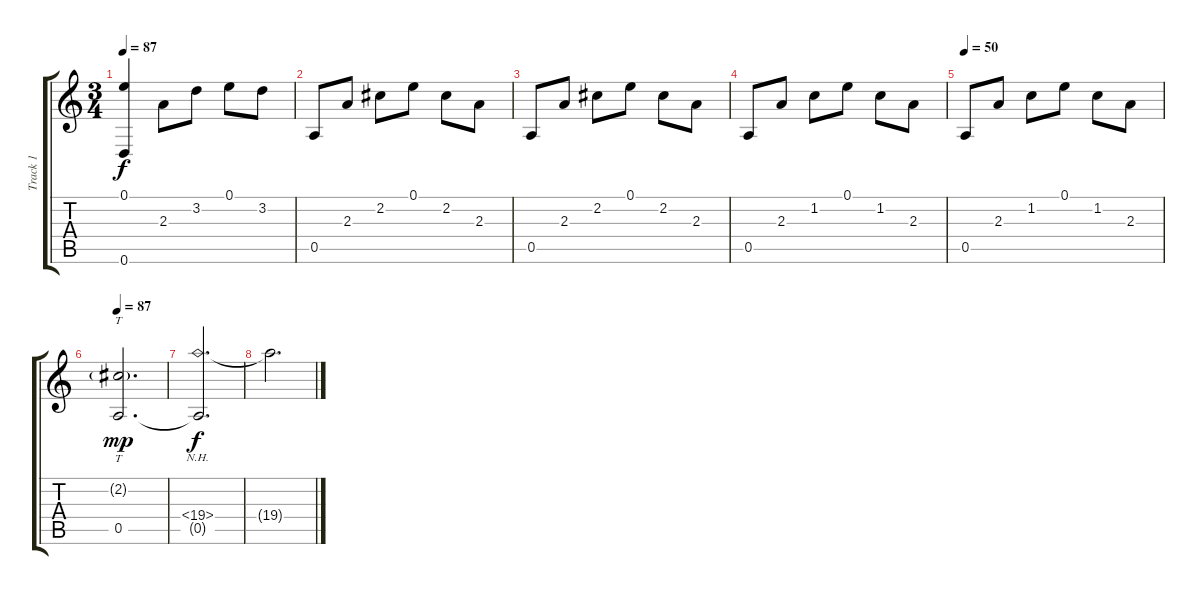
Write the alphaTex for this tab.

\track ("Track 1" "Track 1") {instrument acousticguitarsteel}
\staff {score tabs}
\tuning (E4 B3 G3 D3 A2 D2) {hide}
\ts (3 4)
\tempo 87
\clef g2
\ks c
(0.1 0.6).4{dy f} 2.3.8 3.2.8 0.1.8 3.2.8 |
0.5.8 2.3.8 2.2.8 0.1.8 2.2.8 2.3.8 |
0.5.8 2.3.8 2.2.8 0.1.8 2.2.8 2.3.8 |
0.5.8 2.3.8 1.2.8 0.1.8 1.2.8 2.3.8 |
\tempo 50
0.5.8 2.3.8 1.2.8 0.1.8 1.2.8 2.3.8 |
\tempo 87
(2.2{g} 0.5).2{tt d dy mp} |
(19.4{nh} 0.5{t}).2{d dy f} |
19.4{t}.2{d}
